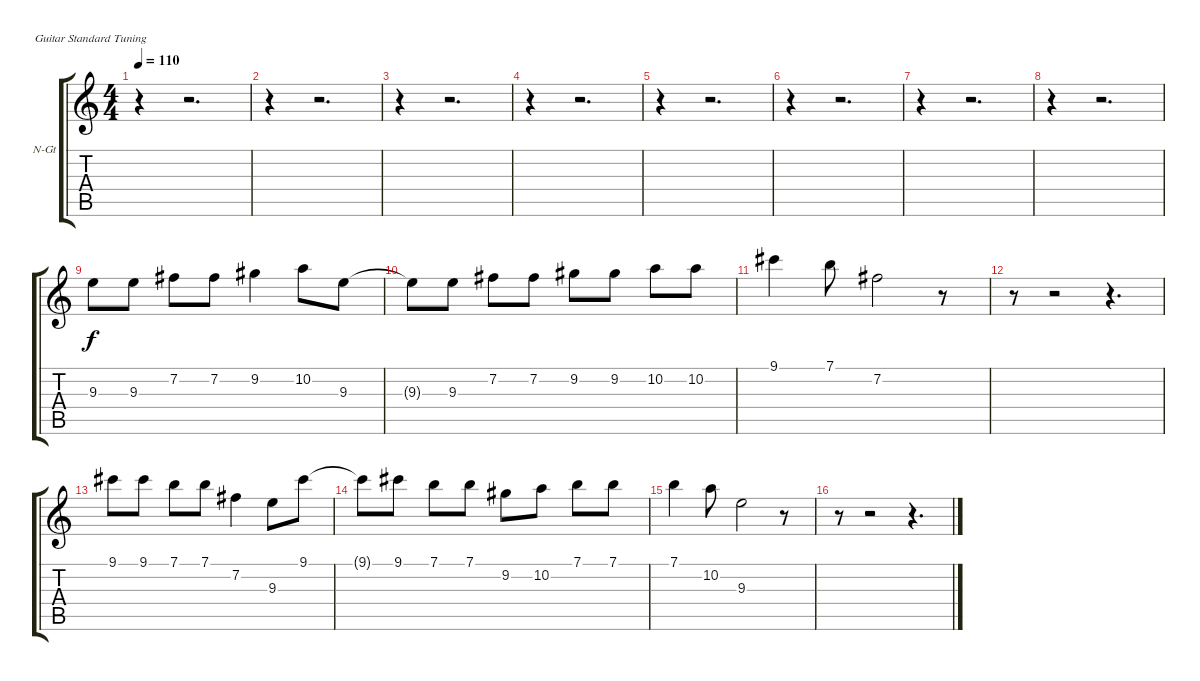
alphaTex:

\defaultSystemsLayout 4
\bracketExtendMode groupsimilarinstruments
\firstSystemTrackNameOrientation horizontal
\otherSystemsTrackNameOrientation horizontal
\track ("Nylon Guitar" "N-Gt") {instrument acousticguitarnylon}
\staff {score tabs}
\tuning (E4 B3 G3 D3 A2 E2)
\ts (4 4)
\tempo 110
\clef g2
\ks c
r.4{dy f instrument acousticguitarnylon} r.2{d} |
r.4 r.2{d} |
r.4 r.2{d} |
r.4 r.2{d} |
r.4 r.2{d} |
r.4 r.2{d} |
r.4 r.2{d} |
r.4 r.2{d} |
9.3.8 9.3.8 7.2.8 7.2.8 9.2.4 10.2.8 9.3.8 |
9.3{t}.8 9.3.8 7.2.8 7.2.8 9.2.8 9.2.8 10.2.8 10.2.8 |
9.1.4 7.1.8 7.2.2 r.8 |
r.8 r.2 r.4{d} |
9.1.8 9.1.8 7.1.8 7.1.8 7.2.4 9.3.8 9.1.8 |
9.1{t}.8 9.1.8 7.1.8 7.1.8 9.2.8 10.2.8 7.1.8 7.1.8 |
7.1.4 10.2.8 9.3.2 r.8 |
r.8 r.2 r.4{d}
